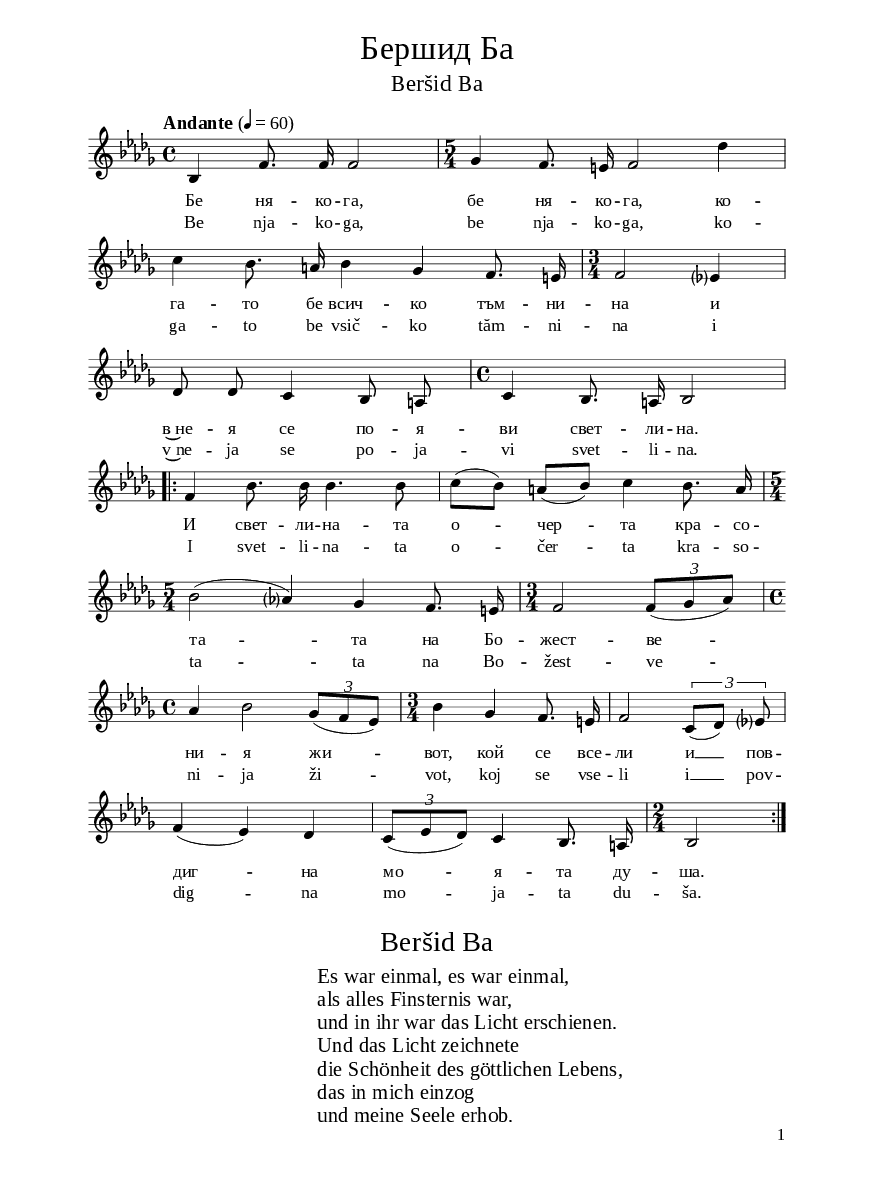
\version "2.24.4"

% include paper part and global functions
\include "include/globals.ily"

\bookpart {
  \label #'ref098
  \tocItem \markup "Бершид Ба – Beršid Ba"
  \include "include/bookpart-paper.ily"
  \score {
    \include "include/score-layout.ily"


    \new Voice \absolute  {
      \clef treble
      \key bes \minor
      \time 4/4
      \tempoFunc "Andante" 4 "60"

      \autoBeamOff

      bes4 f'8. f'16 f'2 | \time 5/4  ges'4 f'8. e'16 f'2 des''4 \break |

      c''4 bes'8. a'16 bes'4 ges' f'8. e'16 | \time 3/4  f'2 ees'?4 \break |

      des'8 des' c'4 bes8 a | \time 4/4  c'4 bes8. a16 bes2 \break |

      \bar ".|:-|"
      f'4 bes'8. bes'16 bes'4. bes'8 | \autoBeamOn c''8  ( bes')  a' ( bes' ) c''4 \autoBeamOff bes'8. a'16 \break |

      \time 5/4  | bes'2 ( as'?4 )  ges' f'8. e'16 | \time 3/4  f'2 \times 2/3  {  f'8 [ ( ges' as'8 ) ] } \break |

      \time 4/4  as'4 bes'2  \times 2/3  {  ges'8 ( [ f' es'8 ] ) } | \time 3/4  bes'4 ges'4 f'8. e'16

      f'2 \times 2/3 { c'8 [ ( des' ) ] es'?8  } | \break

      f'4 ( es' ) des' | \times 2/3  { c'8 [ ( es' des'8 ) ] } c'4 bes8. a16  | \time 2/4  bes2  \break |

      \bar ":|."
    }

    \addlyrics {
      Бе ня -- ко  -- га, бе ня -- ко -- га,
      ко -- га -- то бе всич -- ко тъм -- ни -- на
      и в~не -- я се по -- я -- ви свет -- ли -- на.
      И свет -- ли -- на -- та о -- чер -- та кра -- со -- та -- та
      на Бо -- жест -- ве -- ни -- я жи -- вот,
      кой се все -- ли
      и __ пов -- диг -- на мо -- я -- та ду -- ша.
    }


    \addlyrics {
      Be nja -- ko  -- ga, be nja -- ko -- ga,
      ko -- ga -- to be vsič -- ko tăm -- ni -- na
      i v~ne -- ja se po -- ja -- vi svet -- li -- na.
      I svet -- li -- na -- ta o -- čer -- ta kra -- so -- ta -- ta
      na Bo -- žest -- ve -- ni -- ja ži -- vot,
      koj se vse -- li
      i __ pov -- dig -- na mo -- ja -- ta du -- ša.
    }


    \header {
      title = \titleFunc "Бершид Ба" "Beršid Ba"
    }

    \midi{}

  } % score

  %\markup \dc-one "D.C."
  %

  % include foreign translation(s) of the song
  \markup \empty-two
  \version "2.24.4"

\markup \fill-line { \fontsize #deTitleFontSize "Beršid Ba" }
\markup \null
\markup \null
\markup \abs-fontsize #10 {
  \hspace #30
  \override #`(baseline-skip . ,deCoupletBaselineSkip)

  \column {    
    
    \line { " " Es war einmal, es war einmal,}

   \line { " " als alles Finsternis war,}

   \line { " " und in ihr war das Licht erschienen.}

   \line { " " Und das Licht zeichnete}
     \line { " " die Schönheit des göttlichen Lebens, }

   \line { " " das in mich einzog }

   \line { " " und meine Seele erhob.}
      
       
    }
    
    
}


} % bookpart
